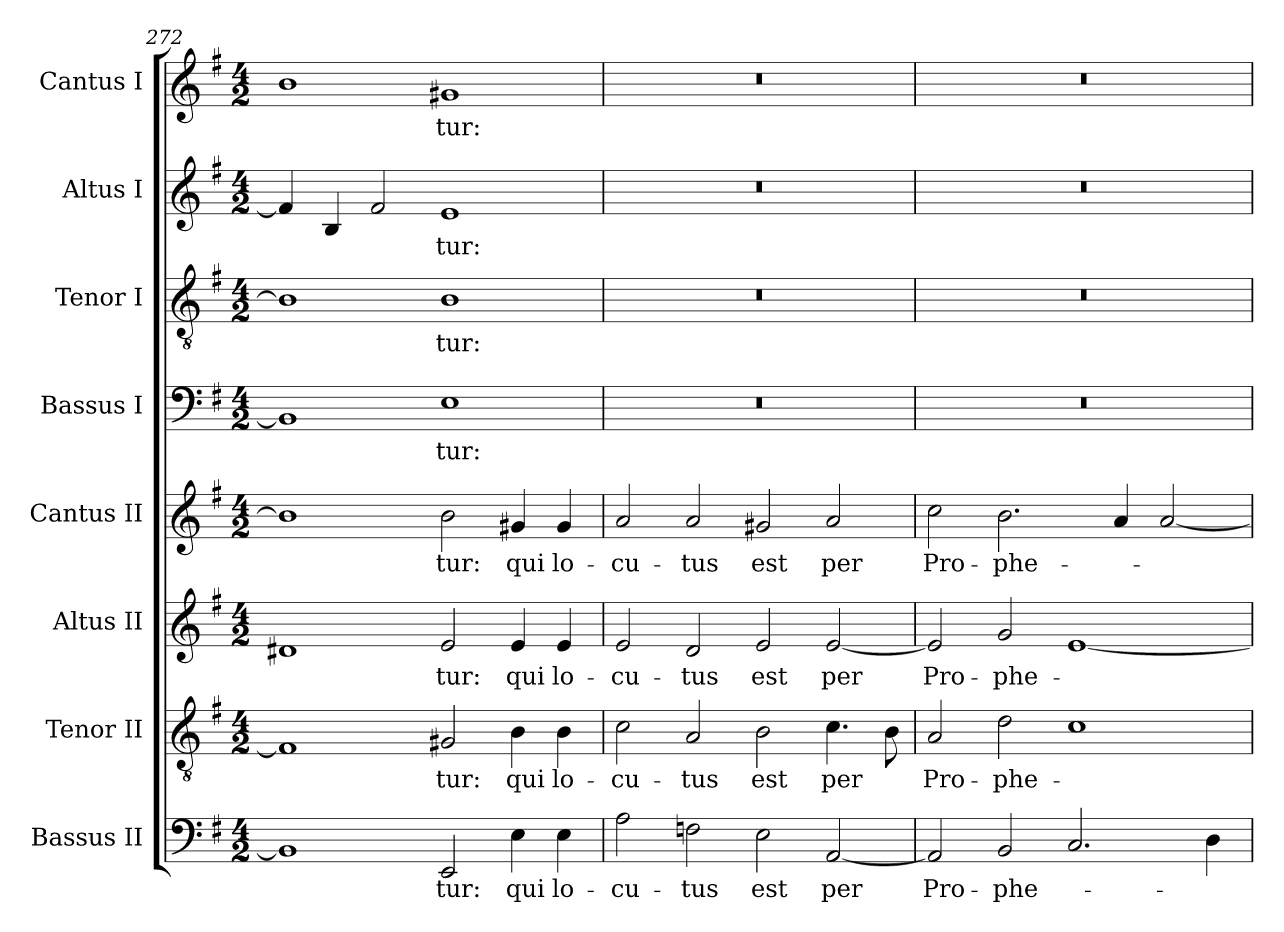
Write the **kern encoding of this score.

**kern	**text	**kern	**text	**kern	**text	**kern	**text	**kern	**text	**kern	**text	**kern	**text	**kern	**text
*part8	*part8	*part7	*part7	*part6	*part6	*part5	*part5	*part4	*part4	*part3	*part3	*part2	*part2	*part1	*part1
*staff8	*staff8	*staff7	*staff7	*staff6	*staff6	*staff5	*staff5	*staff4	*staff4	*staff3	*staff3	*staff2	*staff2	*staff1	*staff1
*I"Bassus II	*	*I"Tenor II	*	*I"Altus II	*	*I"Cantus II	*	*I"Bassus I	*	*I"Tenor I	*	*I"Altus I	*	*I"Cantus I	*
*I'B II	*	*I'T II	*	*I'A II	*	*I'C II	*	*I'B I	*	*I'T I	*	*I'A I	*	*I'C I	*
*clefF4	*	*clefGv2	*	*clefG2	*	*clefG2	*	*clefF4	*	*clefGv2	*	*clefG2	*	*clefG2	*
*k[f#]	*	*k[f#]	*	*k[f#]	*	*k[f#]	*	*k[f#]	*	*k[f#]	*	*k[f#]	*	*k[f#]	*
*G:	*	*G:	*	*G:	*	*G:	*	*G:	*	*G:	*	*G:	*	*G:	*
*M4/2	*	*M4/2	*	*M4/2	*	*M4/2	*	*M4/2	*	*M4/2	*	*M4/2	*	*M4/2	*
=272	=272	=272	=272	=272	=272	=272	=272	=272	=272	=272	=272	=272	=272	=272	=272
1BB]	.	1F#]	.	1d#X	.	1b]	.	1BB]	.	1B]	.	4f#/]	.	1b	.
.	.	.	.	.	.	.	.	.	.	.	.	4B/	.	.	.
.	.	.	.	.	.	.	.	.	.	.	.	2f#/	.	.	.
!	!LO:LY:b	!	!	!	!	!	!	!	!	!	!	!	!	!	!
!	!	!	!LO:LY:b	!	!	!	!	!	!	!	!	!	!	!	!
!	!	!	!	!	!LO:LY:b	!	!	!	!	!	!	!	!	!	!
!	!	!	!	!	!	!	!LO:LY:b	!	!	!	!	!	!	!	!
!	!	!	!	!	!	!	!	!	!LO:LY:b	!	!	!	!	!	!
!	!	!	!	!	!	!	!	!	!	!	!LO:LY:b	!	!	!	!
!	!	!	!	!	!	!	!	!	!	!	!	!	!LO:LY:b	!	!
!	!	!	!	!	!	!	!	!	!	!	!	!	!	!	!LO:LY:b
2EE/	-tur:	2G#X/	-tur:	2e/	-tur:	2b\	-tur:	1E	-tur:	1B	-tur:	1e	-tur:	1g#X	-tur:
!	!LO:LY:b	!	!	!	!	!	!	!	!	!	!	!	!	!	!
!	!	!	!LO:LY:b	!	!	!	!	!	!	!	!	!	!	!	!
!	!	!	!	!	!LO:LY:b	!	!	!	!	!	!	!	!	!	!
!	!	!	!	!	!	!	!LO:LY:b	!	!	!	!	!	!	!	!
4E\	qui	4B\	qui	4e/	qui	4g#X/	qui	.	.	.	.	.	.	.	.
!	!LO:LY:b	!	!	!	!	!	!	!	!	!	!	!	!	!	!
!	!	!	!LO:LY:b	!	!	!	!	!	!	!	!	!	!	!	!
!	!	!	!	!	!LO:LY:b	!	!	!	!	!	!	!	!	!	!
!	!	!	!	!	!	!	!LO:LY:b	!	!	!	!	!	!	!	!
4E\	lo-	4B\	lo-	4e/	lo-	4g#/	lo-	.	.	.	.	.	.	.	.
!!LO:LB:g=z
=273	=273	=273	=273	=273	=273	=273	=273	=273	=273	=273	=273	=273	=273	=273	=273
!	!LO:LY:b	!	!	!	!	!	!	!	!	!	!	!	!	!	!
!	!	!	!LO:LY:b	!	!	!	!	!	!	!	!	!	!	!	!
!	!	!	!	!	!LO:LY:b	!	!	!	!	!	!	!	!	!	!
!	!	!	!	!	!	!	!LO:LY:b	!	!	!	!	!	!	!	!
2A\	-cu-	2c\	-cu-	2e/	-cu-	2a/	-cu-	0r	.	0r	.	0r	.	0r	.
!	!LO:LY:b	!	!	!	!	!	!	!	!	!	!	!	!	!	!
!	!	!	!LO:LY:b	!	!	!	!	!	!	!	!	!	!	!	!
!	!	!	!	!	!LO:LY:b	!	!	!	!	!	!	!	!	!	!
!	!	!	!	!	!	!	!LO:LY:b	!	!	!	!	!	!	!	!
2Fn\	-tus	2A/	-tus	2d/	-tus	2a/	-tus	.	.	.	.	.	.	.	.
!	!LO:LY:b	!	!	!	!	!	!	!	!	!	!	!	!	!	!
!	!	!	!LO:LY:b	!	!	!	!	!	!	!	!	!	!	!	!
!	!	!	!	!	!LO:LY:b	!	!	!	!	!	!	!	!	!	!
!	!	!	!	!	!	!	!LO:LY:b	!	!	!	!	!	!	!	!
2E\	est	2B\	est	2e/	est	2g#X/	est	.	.	.	.	.	.	.	.
!	!LO:LY:b	!	!	!	!	!	!	!	!	!	!	!	!	!	!
!	!	!	!LO:LY:b	!	!	!	!	!	!	!	!	!	!	!	!
!	!	!	!	!	!LO:LY:b	!	!	!	!	!	!	!	!	!	!
!	!	!	!	!	!	!	!LO:LY:b	!	!	!	!	!	!	!	!
[2AA/	per	4.c\	per	[2e/	per	2a/	per	.	.	.	.	.	.	.	.
.	.	8B\	.	.	.	.	.	.	.	.	.	.	.	.	.
=274	=274	=274	=274	=274	=274	=274	=274	=274	=274	=274	=274	=274	=274	=274	=274
!	!LO:LY:b	!	!	!	!	!	!	!	!	!	!	!	!	!	!
!	!	!	!LO:LY:b	!	!	!	!	!	!	!	!	!	!	!	!
!	!	!	!	!	!LO:LY:b	!	!	!	!	!	!	!	!	!	!
!	!	!	!	!	!	!	!LO:LY:b	!	!	!	!	!	!	!	!
2AA/]	Pro-	2A/	Pro-	2e/]	Pro-	2cc\	Pro-	0r	.	0r	.	0r	.	0r	.
!	!LO:LY:b	!	!	!	!	!	!	!	!	!	!	!	!	!	!
!	!	!	!LO:LY:b	!	!	!	!	!	!	!	!	!	!	!	!
!	!	!	!	!	!LO:LY:b	!	!	!	!	!	!	!	!	!	!
!	!	!	!	!	!	!	!LO:LY:b	!	!	!	!	!	!	!	!
2BB/	-phe-	2d\	-phe-	2g/	-phe-	2.b\	-phe-	.	.	.	.	.	.	.	.
2.C/	.	1c	.	[1e	.	.	.	.	.	.	.	.	.	.	.
.	.	.	.	.	.	4a/	.	.	.	.	.	.	.	.	.
.	.	.	.	.	.	[2a/	.	.	.	.	.	.	.	.	.
4D\	.	.	.	.	.	.	.	.	.	.	.	.	.	.	.
=	=	=	=	=	=	=	=	=	=	=	=	=	=	=	=
*-	*-	*-	*-	*-	*-	*-	*-	*-	*-	*-	*-	*-	*-	*-	*-
